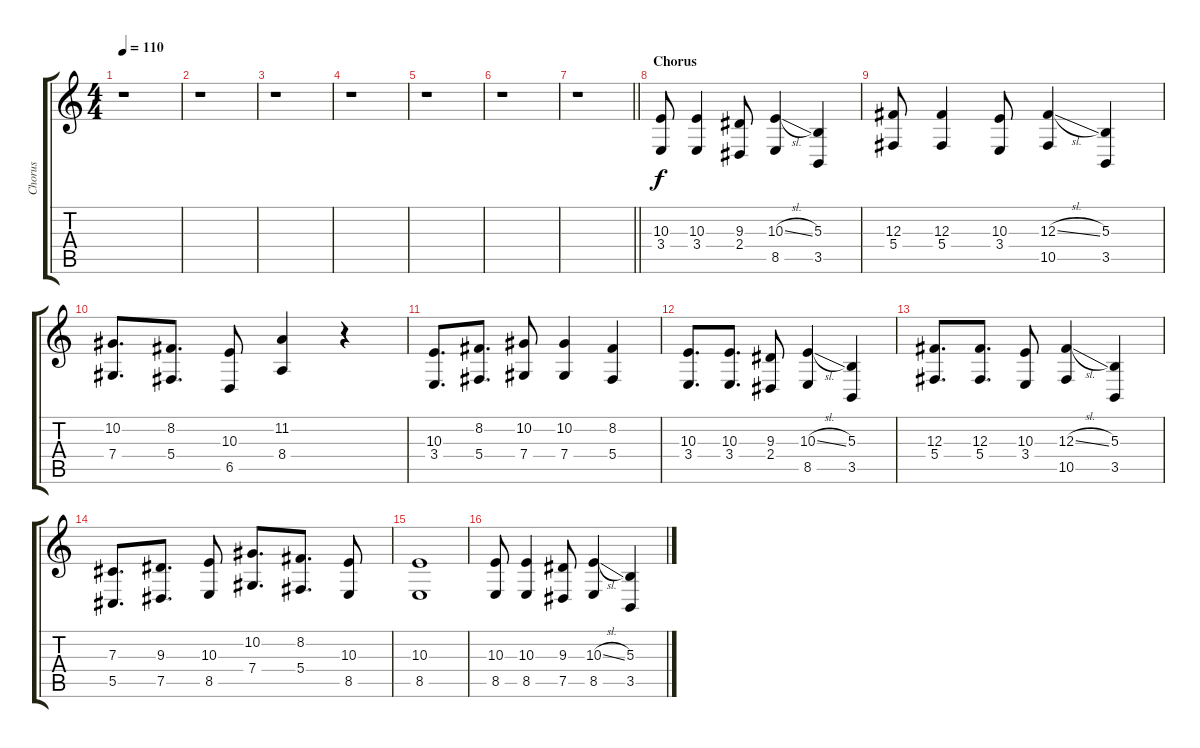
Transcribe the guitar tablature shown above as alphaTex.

\track ("Chorus" "Chorus") {instrument choiraahs}
\staff {score tabs}
\tuning (Eb4 Bb3 Gb3 Db3 Ab2 Eb2) {hide}
\ts (4 4)
\tempo 110
\clef g2
\ks c
r.1{dy f} |
r.1 |
r.1 |
r.1 |
r.1 |
r.1 |
\barLineRight lightlight
r.1 |
\section ("" "Chorus")
(10.3 3.4).8 (10.3 3.4).4 (9.3 2.4).8 (10.3{sl} 8.5).4 (5.3 3.5).4 |
(12.3 5.4).8 (12.3 5.4).4 (10.3 3.4).8 (12.3{sl} 10.5).4 (5.3 3.5).4 |
(10.2 7.4).8{d} (8.2 5.4).8{d} (10.3 6.5).8 (11.2 8.4).4 r.4 |
(10.3 3.4).8{d} (8.2 5.4).8{d} (10.2 7.4).8 (10.2 7.4).4 (8.2 5.4).4 |
(10.3 3.4).8{d} (10.3 3.4).8{d} (9.3 2.4).8 (10.3{sl} 8.5).4 (5.3 3.5).4 |
(12.3 5.4).8{d} (12.3 5.4).8{d} (10.3 3.4).8 (12.3{sl} 10.5).4 (5.3 3.5).4 |
(7.3 5.5).8{d} (9.3 7.5).8{d} (10.3 8.5).8 (10.2 7.4).8{d} (8.2 5.4).8{d} (10.3 8.5).8 |
(10.3 8.5).1 |
(10.3 8.5).8 (10.3 8.5).4 (9.3 7.5).8 (10.3{sl} 8.5).4 (5.3 3.5).4
